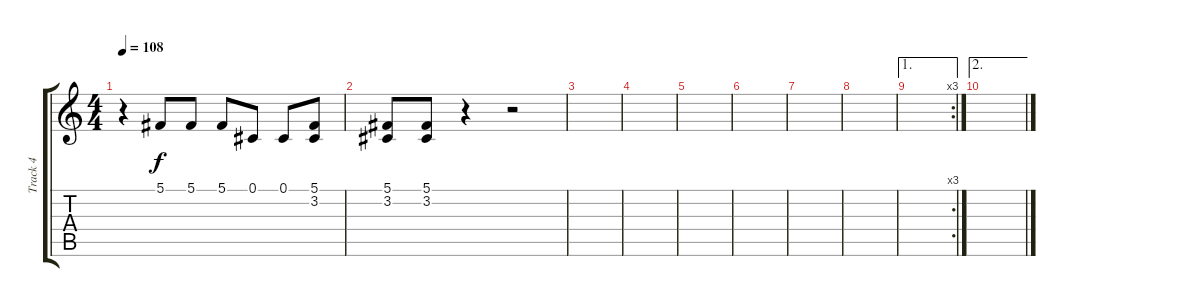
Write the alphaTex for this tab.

\track ("Track 4" "Track 4") {instrument lead2sawtooth}
\staff {score tabs}
\tuning (Db4 Bb3 Gb3 Db3 Gb2 Db2) {hide}
\ts (4 4)
\tempo 108
\clef g2
\ks c
r.4{dy f} 5.1.8 5.1.8 5.1.8 0.1.8 0.1.8 (5.1 3.2).8 |
(5.1 3.2).8 (5.1 3.2).8 r.4 r.2 |
|
|
|
|
|
|
\ae 1
\rc 3
|
\ae 2
